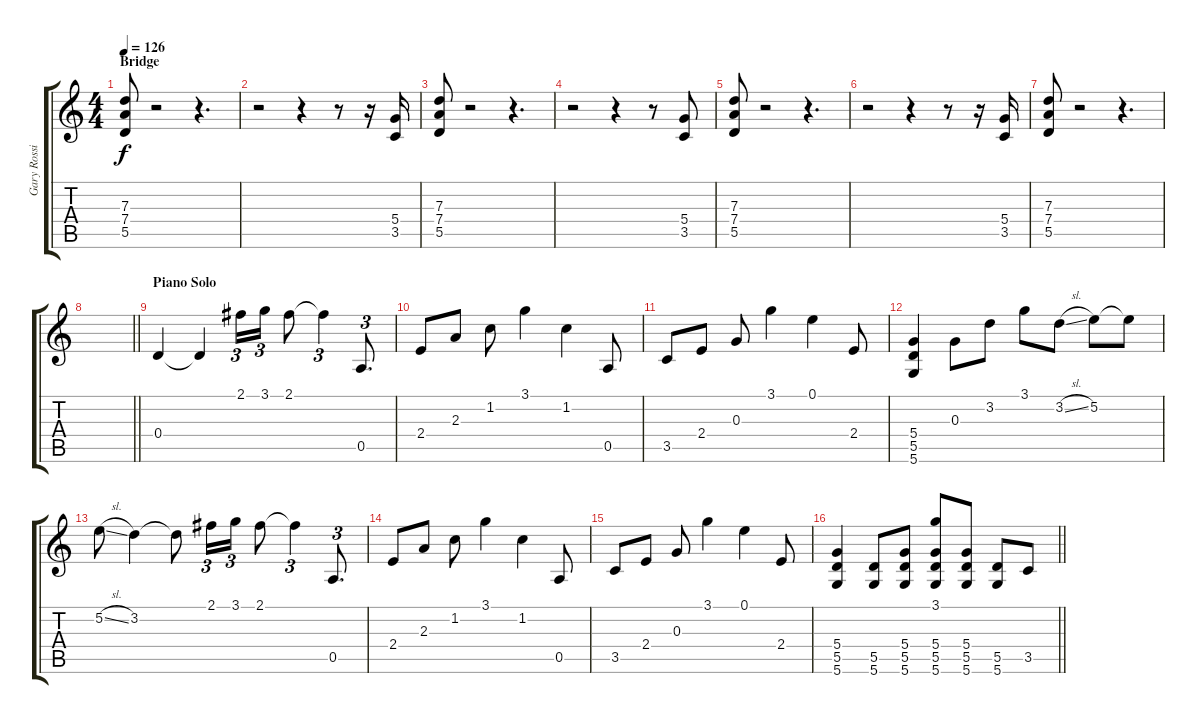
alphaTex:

\track ("Gary Rossington - Rhythm Guitar" "Gary Rossi") {instrument overdrivenguitar}
\staff {score tabs}
\tuning (E4 B3 G3 D3 A2 D2) {hide}
\ts (4 4)
\section ("" "Bridge")
\tempo 126
\clef g2
\ks c
(7.3 7.4 5.5).8{dy f} r.2 r.4{d} |
r.2 r.4 r.8 r.16 (5.4 3.5).16 |
(7.3 7.4 5.5).8 r.2 r.4{d} |
r.2 r.4 r.8 (5.4 3.5).8 |
(7.3 7.4 5.5).8 r.2 r.4{d} |
r.2 r.4 r.8 r.16 (5.4 3.5).16 |
(7.3 7.4 5.5).8 r.2 r.4{d} |
\barLineRight lightlight
|
\section ("" "Piano Solo")
0.4.4 0.4{t}.4 2.1.16{tu (3 2)} 3.1.16{tu (3 2)} 2.1.8 2.1{t}.4{tu (3 2)} 0.5.8{d tu (3 2)} |
2.4.8 2.3.8 1.2.8 3.1.4 1.2.4 0.5.8 |
3.5.8 2.4.8 0.3.8 3.1.4 0.1.4 2.4.8 |
(5.4 5.5 5.6).4 0.3.8 3.2.8 3.1.8 3.2{sl}.8 5.2.8 5.2{t}.8 |
5.2{sl}.8 3.2.4 3.2{t}.8 2.1.16{tu (3 2)} 3.1.16{tu (3 2)} 2.1.8 2.1{t}.4{tu (3 2)} 0.5.8{d tu (3 2)} |
2.4.8 2.3.8 1.2.8 3.1.4 1.2.4 0.5.8 |
3.5.8 2.4.8 0.3.8 3.1.4 0.1.4 2.4.8 |
\barLineRight lightlight
(5.4 5.5 5.6).4 (5.5 5.6).8 (5.4 5.5 5.6).8 (3.1 5.4 5.5 5.6).8 (5.4 5.5 5.6).8 (5.5 5.6).8 3.5.8
